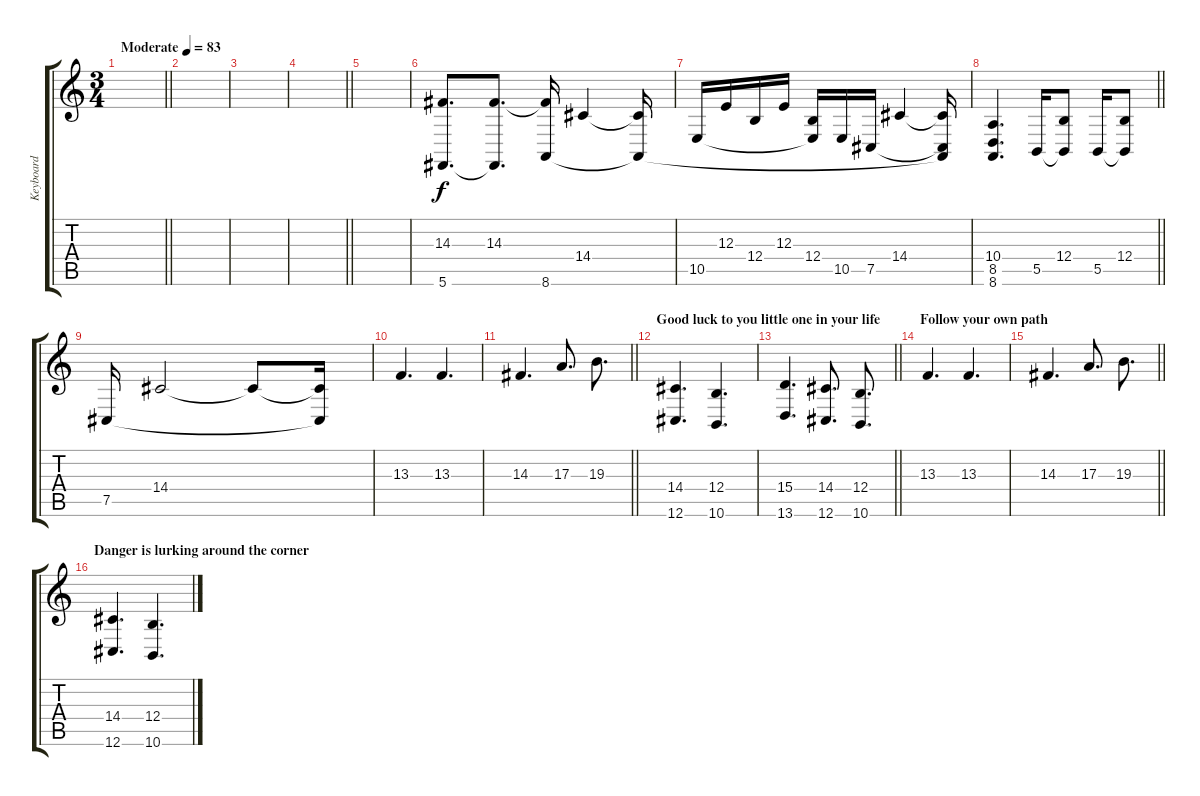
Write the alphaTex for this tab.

\track ("Keyboard" "Keyboard") {instrument acousticgrandpiano}
\staff {score tabs}
\tuning (Db4 Ab3 E3 B2 Gb2 Db2) {hide}
\ts (3 4)
\tempo (83 "Moderate")
\clef g2
\barLineRight lightlight
\ks c
|
|
|
\barLineRight lightlight
|
|
(14.3 5.6).8{d} (14.3 5.6{t}).8{d} (14.3{t} 8.6).16 14.4.4 (14.4{t} 8.6{t}).16 |
10.5.16 12.3.16 12.4.16 12.3.16 (12.4 10.5{t}).16 10.5.16 7.5.16 14.4.4 (14.4{t} 7.5{t} 8.6{t}).16 |
\barLineRight lightlight
(10.4 8.5 8.6).4{d} 5.5.16 (12.4 5.5{t}).8 5.5.16 (12.4 5.5{t}).8 |
7.5.16 14.4.2 14.4{t}.8 (14.4{t} 7.5{t}).16 |
13.3.4{d volume 10 instrument choiraahs} 13.3.4{d} |
\barLineRight lightlight
14.3.4{d} 17.3.8{d} 19.3.8{d} |
\section ("" "Good luck to you little one in your life")
(14.4 12.6).4{d} (12.4 10.6).4{d} |
\barLineRight lightlight
(15.4 13.6).4{d} (14.4 12.6).8{d} (12.4 10.6).8{d} |
\section ("" "Follow your own path")
13.3.4{d} 13.3.4{d} |
\barLineRight lightlight
14.3.4{d} 17.3.8{d} 19.3.8{d} |
\section ("" "Danger is lurking around the corner")
(14.4 12.6).4{d} (12.4 10.6).4{d}
